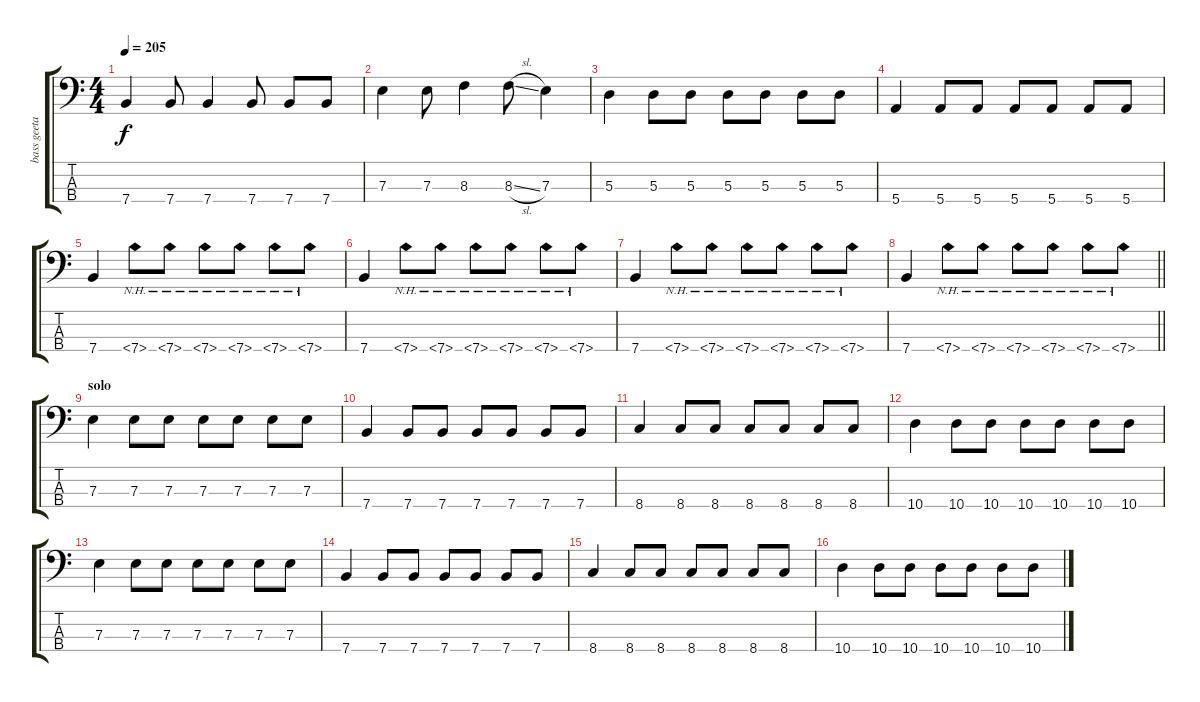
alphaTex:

\track ("bass geetar" "bass geeta") {instrument electricbasspick}
\staff {score tabs}
\tuning (G2 D2 A1 E1) {hide}
\ts (4 4)
\tempo 205
\clef f4
\ks c
7.4.4{dy f} 7.4.8 7.4.4 7.4.8 7.4.8 7.4.8 |
7.3.4 7.3.8 8.3.4 8.3{sl}.8 7.3.4 |
5.3.4 5.3.8 5.3.8 5.3.8 5.3.8 5.3.8 5.3.8 |
5.4.4 5.4.8 5.4.8 5.4.8 5.4.8 5.4.8 5.4.8 |
7.4.4 7.4{nh}.8 7.4{nh}.8 7.4{nh}.8 7.4{nh}.8 7.4{nh}.8 7.4{nh}.8 |
7.4.4 7.4{nh}.8 7.4{nh}.8 7.4{nh}.8 7.4{nh}.8 7.4{nh}.8 7.4{nh}.8 |
7.4.4 7.4{nh}.8 7.4{nh}.8 7.4{nh}.8 7.4{nh}.8 7.4{nh}.8 7.4{nh}.8 |
\barLineRight lightlight
7.4.4 7.4{nh}.8 7.4{nh}.8 7.4{nh}.8 7.4{nh}.8 7.4{nh}.8 7.4{nh}.8 |
\section ("" "solo")
7.3.4 7.3.8 7.3.8 7.3.8 7.3.8 7.3.8 7.3.8 |
7.4.4 7.4.8 7.4.8 7.4.8 7.4.8 7.4.8 7.4.8 |
8.4.4 8.4.8 8.4.8 8.4.8 8.4.8 8.4.8 8.4.8 |
10.4.4 10.4.8 10.4.8 10.4.8 10.4.8 10.4.8 10.4.8 |
7.3.4 7.3.8 7.3.8 7.3.8 7.3.8 7.3.8 7.3.8 |
7.4.4 7.4.8 7.4.8 7.4.8 7.4.8 7.4.8 7.4.8 |
8.4.4 8.4.8 8.4.8 8.4.8 8.4.8 8.4.8 8.4.8 |
10.4.4 10.4.8 10.4.8 10.4.8 10.4.8 10.4.8 10.4.8
